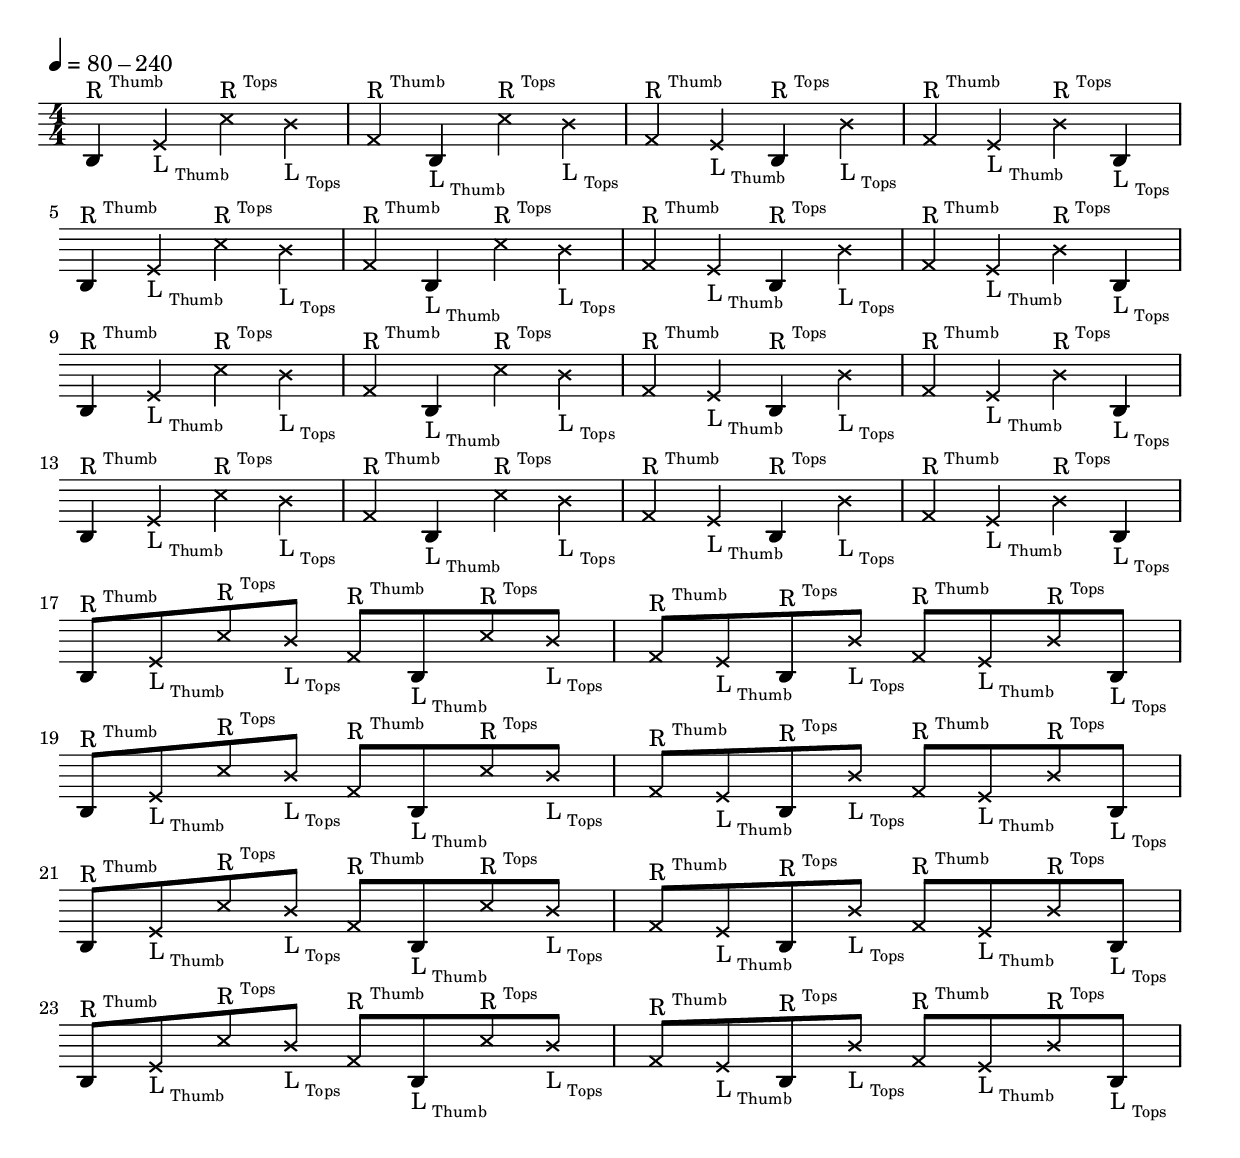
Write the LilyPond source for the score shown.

\version "2.24.1"
\include "../../global.ly"

\layout {
  indent = -3.5
}

\relative {
  \defaultScoreSettings
  \tempo 4 = 80 - 240
  \time 4/4

  \rimNote

  \repeat unfold 4 { 
    \once \defaultNote  b4^\RThumbTop                     e_\LThumbBtm                     c'^\RTopsTop                     b_\LTopsBtm 
                        f4^\RThumbTop \once \defaultNote b,_\LThumbBtm                     c'^\RTopsTop                     b_\LTopsBtm 
                        f4^\RThumbTop                     e_\LThumbBtm \once \defaultNote   b^\RTopsTop                    b'_\LTopsBtm 
                        f4^\RThumbTop                     e_\LThumbBtm                     b'^\RTopsTop \once \defaultNote b,_\LTopsBtm 
    \break
  }

  \repeat unfold 4 { 
    \once \defaultNote  b8^\RThumbTop                     e_\LThumbBtm                     c'^\RTopsTop                     b_\LTopsBtm 
                        f8^\RThumbTop \once \defaultNote b,_\LThumbBtm                     c'^\RTopsTop                     b_\LTopsBtm 
                        f8^\RThumbTop                     e_\LThumbBtm \once \defaultNote   b^\RTopsTop                    b'_\LTopsBtm 
                        f8^\RThumbTop                     e_\LThumbBtm                     b'^\RTopsTop \once \defaultNote b,_\LTopsBtm 
    \break
  }



  \resetNoteHead
}